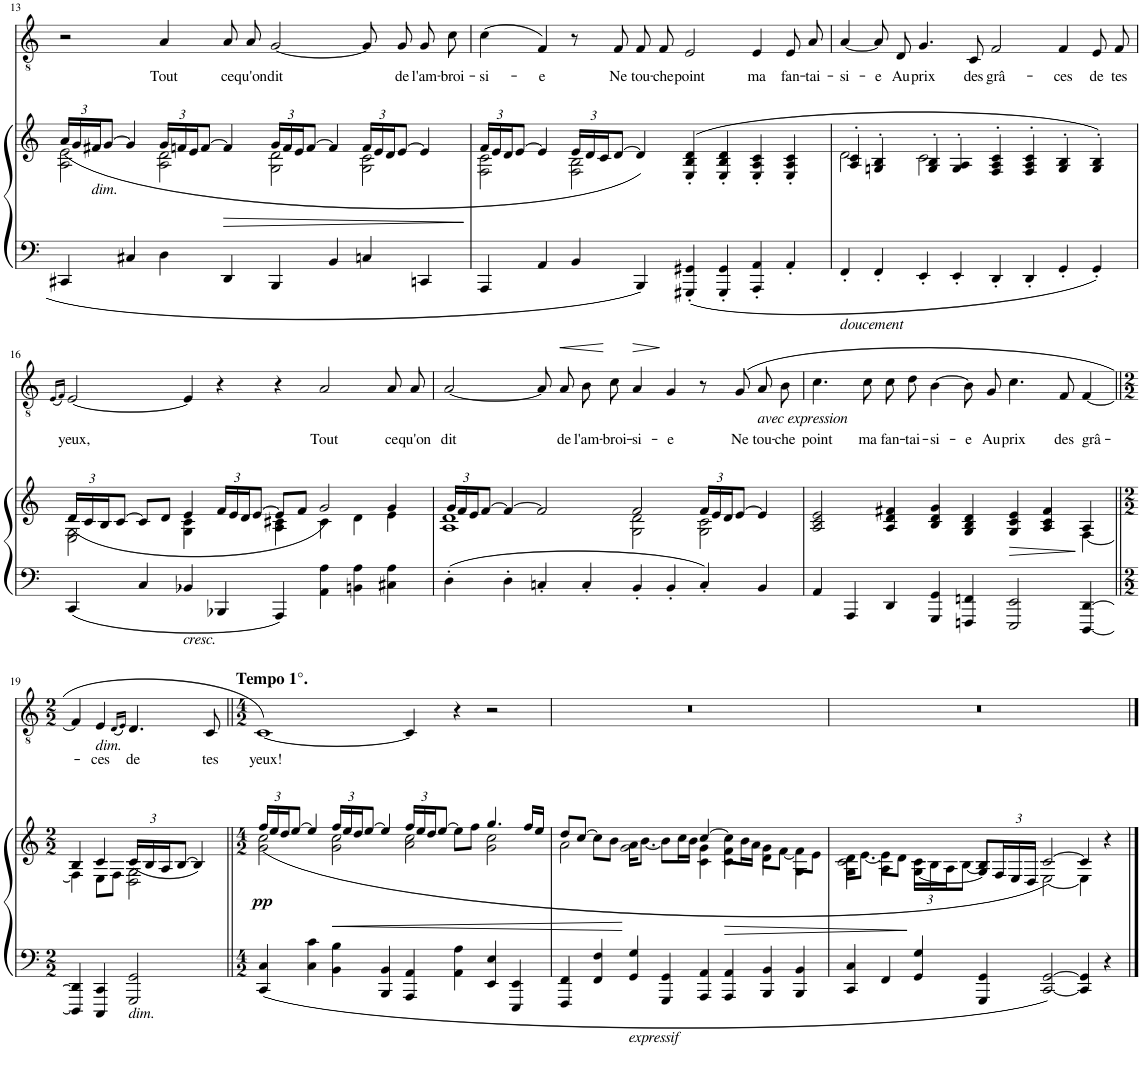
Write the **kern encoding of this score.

**kern	**kern	**dynam	**kern	**text	**dynam
*part2	*part2	*part2	*part1	*part1	*part1
*staff3	*staff2	*staff2/3	*staff1	*staff1	*staff1
*I"Piano	*	*	*I"Basso	*	*
*I'Pno	*	*	*	*	*
!!LO:PB:g=z
*clefF4	*clefG2	*	*clefGv2	*	*
*k[]	*k[]	*	*k[]	*	*
*M4/2	*M4/2	*	*M4/2	*	*
=13	=13	=13	=13	=13	=13
*	*^	*	*	*	*
*	*	*Xbrackettup	*	*	*	*
4CC#X/	2A\ 2e\	(24a/LL	.	2r	.	.
.	.	24g/	.	.	.	.
!	!	!LO:TX:b:i:t=dim.	!	!	!	!
.	.	24f#X/J	.	.	.	.
.	.	[8g/J	.	.	.	.
4C#X/	.	4g/]	.	.	.	.
!	!	!	!	!	!LO:LY:b	!
4D\	2A\ 2d\	24g/LL	.	4A/	Tout	.
.	.	24fn/	.	.	.	.
.	.	24e/J	.	.	.	.
.	.	[8f/J	.	.	.	.
!	!	!	!	!	!LO:LY:b	!
4DD/	.	4f/]	.	8A/	ce	.
!	!	!	!	!	!LO:LY:b	!
.	.	.	.	8A/	qu'on	.
!	!	!	!	!	!LO:LY:b	!
4BBB/	2G\ 2d\	24g/LL	.	[2G/	dit	.
.	.	24f/	.	.	.	.
.	.	24e/J	.	.	.	.
.	.	[8f/J	.	.	.	.
4BB/	.	4f/]	.	.	.	.
4Cn/	2G\ 2c\	24f/LL	.	8G/]	.	.
.	.	24e/	.	.	.	.
.	.	24d/J	.	.	.	.
!	!	!	!	!	!LO:LY:b	!
.	.	[8e/J	.	8G/	de	.
!	!	!	!	!	!LO:LY:b	!
4CCn/	.	4e/]	.	8G/	l'am-	.
!	!	!	!	!	!LO:LY:b	!
.	.	.	.	8c\	-broi-	.
=14	=14	=14	=14	=14	=14	=14
!	!	!	!	!	!LO:LY:b	!
4AAA/	2F\ 2c\	24f/LL	.	(4c\	-si-	.
.	.	24e/	.	.	.	.
.	.	24d/J	.	.	.	.
.	.	[8e/J	.	.	.	.
!	!	!	!	!	!LO:LY:b	!
4AA/	.	4e/]	.	4F/)	-e	.
4BB/	2F\ 2B\	24e/LL	.	8r	.	.
.	.	24d/	.	.	.	.
.	.	24c/J	.	.	.	.
!	!	!	!	!	!LO:LY:b	!
.	.	[8d/J	.	8F/	Ne	.
!	!	!	!	!	!LO:LY:b	!
4BBB/	.	4d/])	.	8F/	tou-	.
!	!	!	!	!	!LO:LY:b	!
.	.	.	.	8F/	-che	.
!	!	!	!	!	!LO:LY:b	!
4GGG#X/' 4GG#X/'	(4E/' 4B/' 4d/'	1ryy	.	2E/	point	.
4GGG#/' 4GG#/'	4E/' 4B/' 4d/'	.	.	.	.	.
!	!	!	!	!	!LO:LY:b	!
4AAA/' 4AA/'	4E/' 4A/' 4c/'	.	.	4E/	ma	.
!	!	!	!	!	!LO:LY:b	!
4AA'/	4E/' 4A/' 4c/'	.	.	8E/	fan-	.
!	!	!	!	!	!LO:LY:b	!
.	.	.	.	8A/	-tai-	.
=15	=15	=15	=15	=15	=15	=15
!LO:TX:b:i:t=doucement	!	!	!	!	!	!
!	!	!	!	!	!LO:LY:b	!
4FF'/	4A/'> 4c/'>	2d\	.	[4A/	-si-	.
!	!	!	!	!	!LO:LY:b	!
4FF'/	4Gn/'> 4B/'>	.	.	8A/]	-e	.
!	!	!	!	!	!LO:LY:b	!
.	.	.	.	8D/	Au	.
!	!	!	!	!	!LO:LY:b	!
4EE'/	4G/'> 4B/'>	2c\	.	4.G/	prix	.
4EE'/	4G/'> 4A/'>	.	.	.	.	.
!	!	!	!	!	!LO:LY:b	!
.	.	.	.	8C/	des	.
!	!	!	!	!	!LO:LY:b	!
4DD'/	4F/'> 4A/'> 4c/'>	1ryy	.	2F/	grâ-	.
4DD'/	4F/'> 4A/'> 4c/'>	.	.	.	.	.
!	!	!	!	!	!LO:LY:b	!
4GG'/	4G/'> 4B/'>	.	.	4F/	-ces	.
!	!	!	!	!	!LO:LY:b	!
4GG'/	4G/'> 4B/'>)	.	.	8E/	de	.
!	!	!	!	!	!LO:LY:b	!
.	.	.	.	8F/	tes	.
!!LO:LB:g=z
=16	=16	=16	=16	=16	=16	=16
.	.	.	.	(16qE/LL	.	.
.	.	.	.	16qF/JJ)	.	.
!	!	!	!	!	!LO:LY:b	!
4CC/	2E\ 2G\	(24d/LL	.	[2E/	yeux,	.
.	.	24c/	.	.	.	.
.	.	24B/J	.	.	.	.
.	.	[8c/J	.	.	.	.
4C/	.	8c/L]	.	.	.	.
.	.	8d/J	.	.	.	.
!LO:TX:b:i:t=cresc.	!	!	!	!	!	!
4BB-X/	4G\ 4c\	4e/	.	4E/]	.	.
4BBB-X/	4ryy	24f/LL	.	4r	.	.
.	.	24e/	.	.	.	.
.	.	24d/J	.	.	.	.
.	.	[8e/J	.	.	.	.
4AAA/	4A\ 4c#X\	8e/L]	.	4r	.	.
.	.	8f/J	.	.	.	.
!	!	!	!	!	!LO:LY:b	!
4AA\ 4A\	4c#\	2g/)	.	2A/	Tout	.
4BBn\ 4A\	4d\	.	.	.	.	.
!	!	!	!	!	!LO:LY:b	!
4C#X\ 4A\	4e\	4g/	.	8A/	ce	.
!	!	!	!	!	!LO:LY:b	!
.	.	.	.	8A/	qu'on	.
=17	=17	=17	=17	=17	=17	=17
!	!	!	!	!	!LO:LY:b	!
4D'\	1A 1d	24g/LL	.	[2A/	dit	.
.	.	24f/	.	.	.	.
.	.	24e/J	.	.	.	.
.	.	[8f/J	.	.	.	.
4D'\	.	4f/_	.	.	.	.
4Cn'/	.	2f/]	.	8A/]	.	.
!	!	!	!	!	!LO:LY:b	!LO:HP:b
.	.	.	.	8A/	de	<
!	!	!	!	!	!LO:LY:b	!
4C'/	.	.	.	8B\	l'am-	.
!	!	!	!	!	!LO:LY:b	!
.	.	.	.	8c\	-broi-	[
!	!	!	!	!	!LO:LY:b	!LO:HP:b
4BB'/	2G\ 2d\	2f/	.	4A/	-si-	>
!	!	!	!	!	!LO:LY:b	!
4BB'/	.	.	.	4G/	-e	]
4C'/	2G\ 2c\	24f/LL	.	8r	.	.
.	.	24e/	.	.	.	.
.	.	24d/J	.	.	.	.
!	!	!	!	!	!LO:LY:b	!
.	.	[8e/J	.	(8G/	Ne	.
!	!	!	!	!LO:TX:b:i:t=avec expression	!	!
!	!	!	!	!	!LO:LY:b	!
4BB/	.	4e/]	.	8A/	tou-	.
!	!	!	!	!	!LO:LY:b	!
.	.	.	.	8B\	-che	.
=18	=18	=18	=18	=18	=18	=18
!	!	!	!	!	!LO:LY:b	!
4AA/	2A/ 2c/ 2e/	1.ryy	.	4.c\	point	.
4AAA/	.	.	.	.	.	.
!	!	!	!	!	!LO:LY:b	!
.	.	.	.	8c\	ma	.
!	!	!	!	!	!LO:LY:b	!
4DD/	4A/ 4d/ 4f#X/	.	.	8c\	fan-	.
!	!	!	!	!	!LO:LY:b	!
.	.	.	.	8d\	-tai-	.
!	!	!	!	!	!LO:LY:b	!
4GGG/ 4GG/	4B/ 4d/ 4g/	.	.	[4B\	-si-	.
!	!	!	!	!	!LO:LY:b	!
4FFFn/ 4FFn/	4G/ 4B/ 4d/	.	.	8B\]	-e	.
!	!	!	!	!	!LO:LY:b	!
.	.	.	.	8G/	Au	.
!	!	!	!	!	!LO:LY:b	!
2EEE/ 2EE/	4G/ 4c/ 4e/	.	.	4.c\	prix	.
.	4A/ 4c/ 4f#/	4ryy	.	.	.	.
!	!	!	!	!	!LO:LY:b	!
.	.	.	.	8F/	des	.
!	!	!	!	!	!LO:LY:b	!
[4DDD/ [4DD/	4A/	[4F\	.	[4F/	grâ-	.
!!LO:LB:g=z
=19||	=19||	=19||	=19||	=19||	=19||	=19||
*M2/2	*M2/2	*	*	*M2/2	*	*
4DDD/] 4DD/]	4B/	4F\]	.	4F/]	.	.
!	!	!	!	!LO:TX:b:i:t=dim.	!	!
!	!	!	!	!	!LO:LY:b	!
4CCC/ 4CC/	4c/	8E\L	.	4E/	-ces	.
.	.	8F\J	.	.	.	.
.	.	.	.	(16qD/LL	.	.
.	.	.	.	16qE/JJ)	.	.
!LO:TX:b:i:t=dim.	!	!	!	!	!	!
!	!	!	!	!	!LO:LY:b	!
2GGG/ 2GG/	2D\ 2G\	(24c/LL	.	4.D/	de	.
.	.	24B/	.	.	.	.
.	.	24A/J	.	.	.	.
.	.	[8B/J	.	.	.	.
.	.	4B/])	.	.	.	.
!	!	!	!	!	!LO:LY:b	!
.	.	.	.	8C/	tes	.
=20||	=20||	=20||	=20||	=20||	=20||	=20||
*M4/2	*M4/2	*	*	*M4/2	*	*
!	!	!	!	!LO:TX:a:B:t=Tempo 1°.	!	!
!	!	!	!LO:DY:b	!	!LO:LY:b	!
4CC/ 4C/	2g\ 2cc\	(24ff/LL	pp	[1C)	yeux!	.
.	.	24ee/	.	.	.	.
.	.	24dd/J	.	.	.	.
.	.	[8ee/J	.	.	.	.
4C\ 4c\	.	4ee/]	.	.	.	.
4BB\ 4B\	2g\ 2cc\	24ff/LL	.	.	.	.
.	.	24ee/	.	.	.	.
.	.	24dd/J	.	.	.	.
.	.	[8ee/J	.	.	.	.
4BBB/ 4BB/	.	4ee/]	.	.	.	.
4AAA/ 4AA/	2a\ 2cc\	24ff/LL	.	4C/]	.	.
.	.	24ee/	.	.	.	.
.	.	24dd/J	.	.	.	.
.	.	[8ee/J	.	.	.	.
4AA\ 4A\	.	8ee\L]	.	4r	.	.
.	.	8ff\J	.	.	.	.
4EE/ 4E/	2g\ 2cc\	4.gg/	.	2r	.	.
4EEE/ 4EE/	.	.	.	.	.	.
.	.	16ff/LL	.	.	.	.
.	.	16ee/JJ	.	.	.	.
=21	=21	=21	=21	=21	=21	=21
4FFF/ 4FF/	2a\	8dd/L	.	0r	.	.
.	.	[8cc/J	.	.	.	.
4FF/ 4F/	.	8cc\L]	.	.	.	.
.	.	8b\J	.	.	.	.
!LO:TX:b:i:t=expressif	!	!	!	!	!	!
4GG/ 4G/	2g\	16a\KL	.	.	.	.
.	.	[8.b\J	.	.	.	.
4GGG/ 4GG/	.	8b\L]	.	.	.	.
.	.	16cc\L	.	.	.	.
.	.	16b\JJ	.	.	.	.
4AAA/ 4AA/	4c\ 4g\	[4cc/	.	.	.	.
4AAA/ 4AA/	4c\ 4f\	8cc\L]	.	.	.	.
.	.	16b\L	.	.	.	.
.	.	16a\JJ	.	.	.	.
4BBB/ 4BB/	4d\	8g\L	.	.	.	.
.	.	[8f\J	.	.	.	.
4BBB/ 4BB/	4G\	8f\L]	.	.	.	.
.	.	8e\J	.	.	.	.
=22	=22	=22	=22	=22	=22	=22
*	*	*^	*	*	*	*
4CC/ 4C/	4G\	16d\KL	2c\	.	0r	.	.
.	.	[8.e\J	.	.	.	.	.
4FF/	4A\	8e\L]	.	.	.	.	.
.	.	8d\J	.	.	.	.	.
4GG/ 4G/	[4G\	24c\LL	1.ryy	.	.	.	.
.	.	24B\	.	.	.	.	.
.	.	24A\J	.	.	.	.	.
.	.	[8B\J	.	.	.	.	.
4GGG/ 4GG/	8G/L]	4B/]	.	.	.	.	.
.	24F/L	.	.	.	.	.	.
.	24E/	.	.	.	.	.	.
.	24D/JJ	.	.	.	.	.	.
[2CC/ [2GG/	[2E\	[2c/)	.	.	.	.	.
4CC/] 4GG/]	4E\]	4c/]	.	.	.	.	.
4r	4r	4ryy	.	.	.	.	.
*	*v	*v	*v	*	*	*	*
==	==	==	==	==	==
*-	*-	*-	*-	*-	*-
